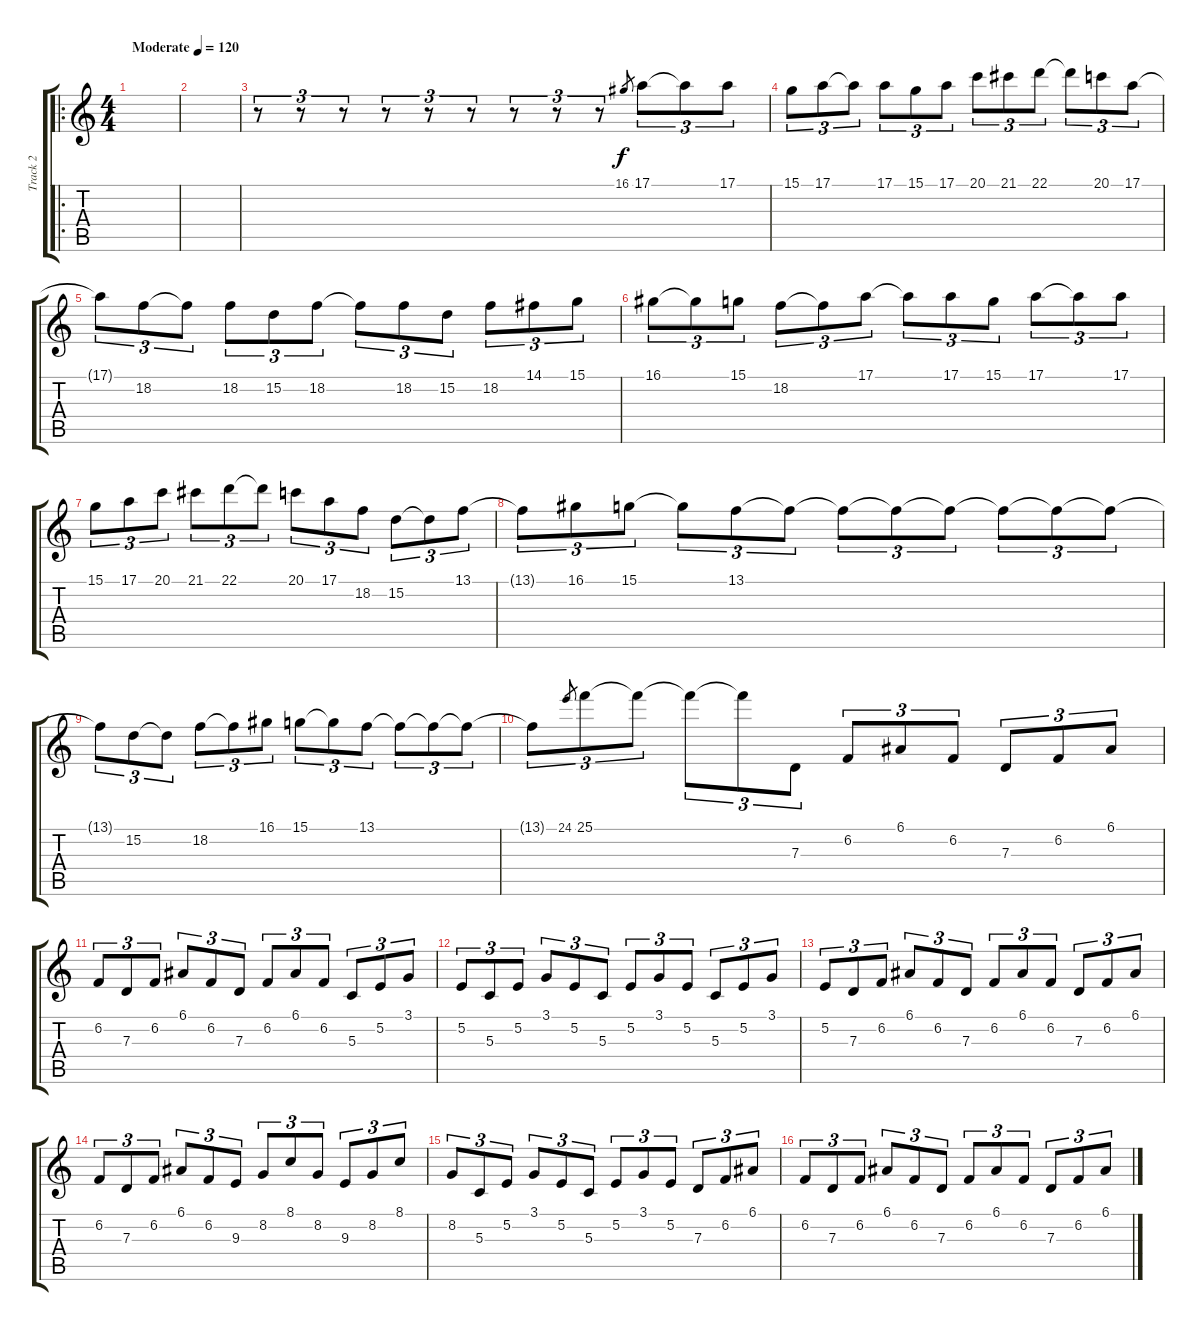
\track ("Track 2" "Track 2") {instrument lead5charang}
\staff {score tabs}
\tuning (E4 B3 G3 D3 A2 E2) {hide}
\ro
\ts (4 4)
\tempo (120 "Moderate")
\clef g2
\ks c
|
|
r.8{tu (3 2)} r.8{tu (3 2)} r.8{tu (3 2)} r.8{tu (3 2)} r.8{tu (3 2)} r.8{tu (3 2)} r.8{tu (3 2)} r.8{tu (3 2)} r.8{tu (3 2)} 16.1.8{gr} 17.1.8{tu (3 2)} 17.1{t}.8{tu (3 2)} 17.1.8{tu (3 2)} |
15.1.8{tu (3 2)} 17.1.8{tu (3 2)} 17.1{t}.8{tu (3 2)} 17.1.8{tu (3 2)} 15.1.8{tu (3 2)} 17.1.8{tu (3 2)} 20.1.8{tu (3 2)} 21.1.8{tu (3 2)} 22.1.8{tu (3 2)} 22.1{t}.8{tu (3 2)} 20.1.8{tu (3 2)} 17.1.8{tu (3 2)} |
17.1{t}.8{tu (3 2)} 18.2.8{tu (3 2)} 18.2{t}.8{tu (3 2)} 18.2.8{tu (3 2)} 15.2.8{tu (3 2)} 18.2.8{tu (3 2)} 18.2{t}.8{tu (3 2)} 18.2.8{tu (3 2)} 15.2.8{tu (3 2)} 18.2.8{tu (3 2)} 14.1.8{tu (3 2)} 15.1.8{tu (3 2)} |
16.1.8{tu (3 2)} 16.1{t}.8{tu (3 2)} 15.1.8{tu (3 2)} 18.2.8{tu (3 2)} 18.2{t}.8{tu (3 2)} 17.1.8{tu (3 2)} 17.1{t}.8{tu (3 2)} 17.1.8{tu (3 2)} 15.1.8{tu (3 2)} 17.1.8{tu (3 2)} 17.1{t}.8{tu (3 2)} 17.1.8{tu (3 2)} |
15.1.8{tu (3 2)} 17.1.8{tu (3 2)} 20.1.8{tu (3 2)} 21.1.8{tu (3 2)} 22.1.8{tu (3 2)} 22.1{t}.8{tu (3 2)} 20.1.8{tu (3 2)} 17.1.8{tu (3 2)} 18.2.8{tu (3 2)} 15.2.8{tu (3 2)} 15.2{t}.8{tu (3 2)} 13.1.8{tu (3 2)} |
13.1{t}.8{tu (3 2)} 16.1.8{tu (3 2)} 15.1.8{tu (3 2)} 15.1{t}.8{tu (3 2)} 13.1.8{tu (3 2)} 13.1{t}.8{tu (3 2)} 13.1{t}.8{tu (3 2)} 13.1{t}.8{tu (3 2)} 13.1{t}.8{tu (3 2)} 13.1{t}.8{tu (3 2)} 13.1{t}.8{tu (3 2)} 13.1{t}.8{tu (3 2)} |
13.1{t}.8{tu (3 2)} 15.2.8{tu (3 2)} 15.2{t}.8{tu (3 2)} 18.2.8{tu (3 2)} 18.2{t}.8{tu (3 2)} 16.1.8{tu (3 2)} 15.1.8{tu (3 2)} 15.1{t}.8{tu (3 2)} 13.1.8{tu (3 2)} 13.1{t}.8{tu (3 2)} 13.1{t}.8{tu (3 2)} 13.1{t}.8{tu (3 2)} |
13.1{t}.8{tu (3 2)} 24.1.8{gr} 25.1.8{tu (3 2)} 25.1{t}.8{tu (3 2)} 25.1{t}.8{tu (3 2)} 25.1{t}.8{tu (3 2)} 7.3.8{tu (3 2)} 6.2.8{tu (3 2)} 6.1.8{tu (3 2)} 6.2.8{tu (3 2)} 7.3.8{tu (3 2)} 6.2.8{tu (3 2)} 6.1.8{tu (3 2)} |
6.2.8{tu (3 2)} 7.3.8{tu (3 2)} 6.2.8{tu (3 2)} 6.1.8{tu (3 2)} 6.2.8{tu (3 2)} 7.3.8{tu (3 2)} 6.2.8{tu (3 2)} 6.1.8{tu (3 2)} 6.2.8{tu (3 2)} 5.3.8{tu (3 2)} 5.2.8{tu (3 2)} 3.1.8{tu (3 2)} |
5.2.8{tu (3 2)} 5.3.8{tu (3 2)} 5.2.8{tu (3 2)} 3.1.8{tu (3 2)} 5.2.8{tu (3 2)} 5.3.8{tu (3 2)} 5.2.8{tu (3 2)} 3.1.8{tu (3 2)} 5.2.8{tu (3 2)} 5.3.8{tu (3 2)} 5.2.8{tu (3 2)} 3.1.8{tu (3 2)} |
5.2.8{tu (3 2)} 7.3.8{tu (3 2)} 6.2.8{tu (3 2)} 6.1.8{tu (3 2)} 6.2.8{tu (3 2)} 7.3.8{tu (3 2)} 6.2.8{tu (3 2)} 6.1.8{tu (3 2)} 6.2.8{tu (3 2)} 7.3.8{tu (3 2)} 6.2.8{tu (3 2)} 6.1.8{tu (3 2)} |
6.2.8{tu (3 2)} 7.3.8{tu (3 2)} 6.2.8{tu (3 2)} 6.1.8{tu (3 2)} 6.2.8{tu (3 2)} 9.3.8{tu (3 2)} 8.2.8{tu (3 2)} 8.1.8{tu (3 2)} 8.2.8{tu (3 2)} 9.3.8{tu (3 2)} 8.2.8{tu (3 2)} 8.1.8{tu (3 2)} |
8.2.8{tu (3 2)} 5.3.8{tu (3 2)} 5.2.8{tu (3 2)} 3.1.8{tu (3 2)} 5.2.8{tu (3 2)} 5.3.8{tu (3 2)} 5.2.8{tu (3 2)} 3.1.8{tu (3 2)} 5.2.8{tu (3 2)} 7.3.8{tu (3 2)} 6.2.8{tu (3 2)} 6.1.8{tu (3 2)} |
6.2.8{tu (3 2)} 7.3.8{tu (3 2)} 6.2.8{tu (3 2)} 6.1.8{tu (3 2)} 6.2.8{tu (3 2)} 7.3.8{tu (3 2)} 6.2.8{tu (3 2)} 6.1.8{tu (3 2)} 6.2.8{tu (3 2)} 7.3.8{tu (3 2)} 6.2.8{tu (3 2)} 6.1.8{tu (3 2)}
